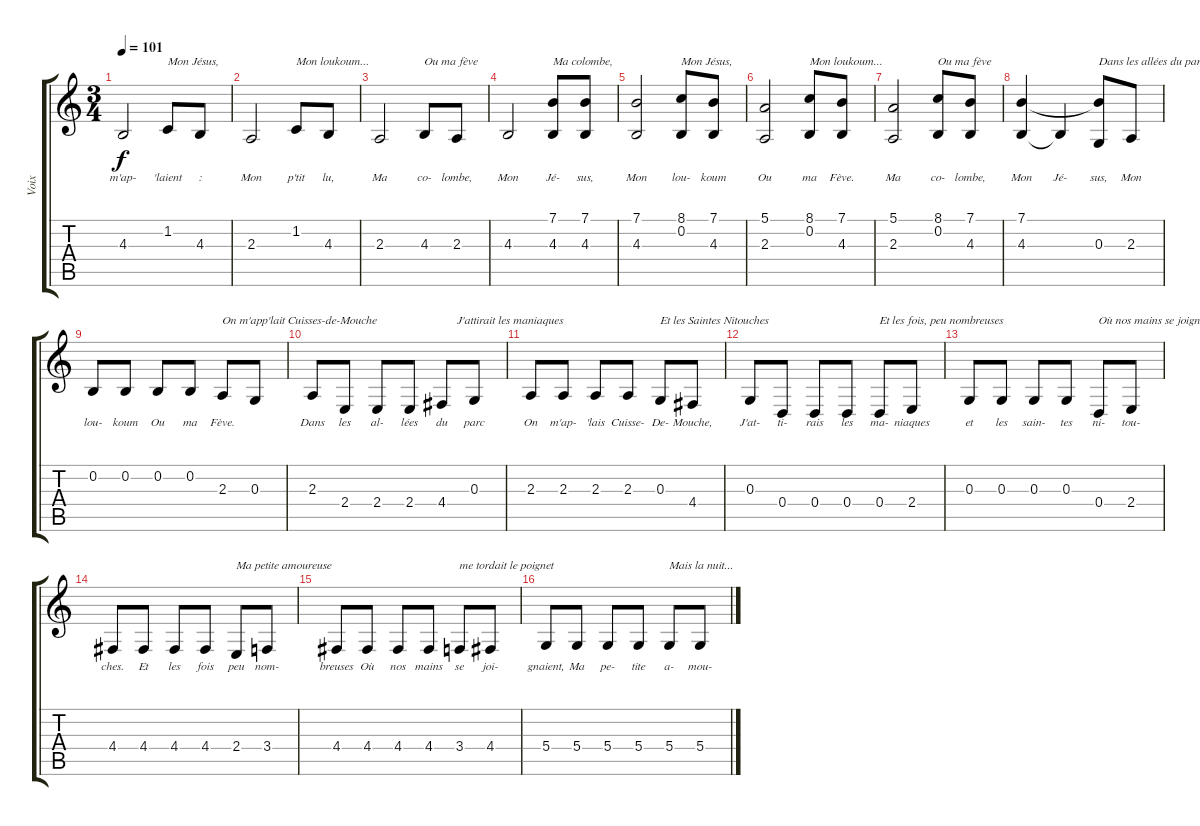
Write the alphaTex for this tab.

\track ("Voix" "Voix") {instrument flute}
\staff {score tabs}
\tuning (E4 B3 G3 D3 A2 E2) {hide}
\ts (3 4)
\tempo 101
\clef g2
\ks c
4.3.2{lyrics (0 "m'ap-") lyrics (1 "") lyrics (2 "") lyrics (3 "") lyrics (4 "") dy f} 1.2.8{txt "Mon Jésus," lyrics (0 "'laient") lyrics (1 "") lyrics (2 "") lyrics (3 "") lyrics (4 "")} 4.3.8{lyrics (0 ":") lyrics (1 "") lyrics (2 "") lyrics (3 "") lyrics (4 "")} |
2.3.2{lyrics (0 "Mon") lyrics (1 "") lyrics (2 "") lyrics (3 "") lyrics (4 "")} 1.2.8{txt "Mon loukoum..." lyrics (0 "p'tit") lyrics (1 "") lyrics (2 "") lyrics (3 "") lyrics (4 "")} 4.3.8{lyrics (0 "lu,") lyrics (1 "") lyrics (2 "") lyrics (3 "") lyrics (4 "")} |
2.3.2{lyrics (0 "Ma") lyrics (1 "") lyrics (2 "") lyrics (3 "") lyrics (4 "")} 4.3.8{txt "Ou ma fève" lyrics (0 "co-") lyrics (1 "") lyrics (2 "") lyrics (3 "") lyrics (4 "")} 2.3.8{lyrics (0 "lombe,") lyrics (1 "") lyrics (2 "") lyrics (3 "") lyrics (4 "")} |
4.3.2{lyrics (0 "Mon") lyrics (1 "") lyrics (2 "") lyrics (3 "") lyrics (4 "")} (7.1 4.3).8{txt "Ma colombe," lyrics (0 "Jé-") lyrics (1 "") lyrics (2 "") lyrics (3 "") lyrics (4 "")} (7.1 4.3).8{lyrics (0 "sus,") lyrics (1 "") lyrics (2 "") lyrics (3 "") lyrics (4 "")} |
(7.1 4.3).2{lyrics (0 "Mon") lyrics (1 "") lyrics (2 "") lyrics (3 "") lyrics (4 "")} (8.1 0.2).8{txt "Mon Jésus," lyrics (0 "lou-") lyrics (1 "") lyrics (2 "") lyrics (3 "") lyrics (4 "")} (7.1 4.3).8{lyrics (0 "koum") lyrics (1 "") lyrics (2 "") lyrics (3 "") lyrics (4 "")} |
(5.1 2.3).2{lyrics (0 "Ou") lyrics (1 "") lyrics (2 "") lyrics (3 "") lyrics (4 "")} (8.1 0.2).8{txt "Mon loukoum..." lyrics (0 "ma") lyrics (1 "") lyrics (2 "") lyrics (3 "") lyrics (4 "")} (7.1 4.3).8{lyrics (0 "Fève.") lyrics (1 "") lyrics (2 "") lyrics (3 "") lyrics (4 "")} |
(5.1 2.3).2{lyrics (0 "Ma") lyrics (1 "") lyrics (2 "") lyrics (3 "") lyrics (4 "")} (8.1 0.2).8{txt "Ou ma fève" lyrics (0 "co-") lyrics (1 "") lyrics (2 "") lyrics (3 "") lyrics (4 "")} (7.1 4.3).8{lyrics (0 "lombe,") lyrics (1 "") lyrics (2 "") lyrics (3 "") lyrics (4 "")} |
(7.1 4.3).4{lyrics (0 "Mon") lyrics (1 "") lyrics (2 "") lyrics (3 "") lyrics (4 "")} 4.3{t}.4{lyrics (0 "Jé-") lyrics (1 "") lyrics (2 "") lyrics (3 "") lyrics (4 "")} (7.1{t} 0.3).8{txt "Dans les allées du parc" lyrics (0 "sus,") lyrics (1 "") lyrics (2 "") lyrics (3 "") lyrics (4 "")} 2.3.8{lyrics (0 "Mon") lyrics (1 "") lyrics (2 "") lyrics (3 "") lyrics (4 "")} |
0.2.8{lyrics (0 "lou-") lyrics (1 "") lyrics (2 "") lyrics (3 "") lyrics (4 "")} 0.2.8{lyrics (0 "koum") lyrics (1 "") lyrics (2 "") lyrics (3 "") lyrics (4 "")} 0.2.8{lyrics (0 "Ou") lyrics (1 "") lyrics (2 "") lyrics (3 "") lyrics (4 "")} 0.2.8{lyrics (0 "ma") lyrics (1 "") lyrics (2 "") lyrics (3 "") lyrics (4 "")} 2.3.8{txt "On m'app'lait Cuisses-de-Mouche" lyrics (0 "Fève.") lyrics (1 "") lyrics (2 "") lyrics (3 "") lyrics (4 "")} 0.3.8{lyrics (0 "") lyrics (1 "") lyrics (2 "") lyrics (3 "") lyrics (4 "")} |
2.3.8{lyrics (0 "Dans") lyrics (1 "") lyrics (2 "") lyrics (3 "") lyrics (4 "")} 2.4.8{lyrics (0 "les") lyrics (1 "") lyrics (2 "") lyrics (3 "") lyrics (4 "")} 2.4.8{lyrics (0 "al-") lyrics (1 "") lyrics (2 "") lyrics (3 "") lyrics (4 "")} 2.4.8{lyrics (0 "lées") lyrics (1 "") lyrics (2 "") lyrics (3 "") lyrics (4 "")} 4.4.8{txt "     J'attirait les maniaques" lyrics (0 "du") lyrics (1 "") lyrics (2 "") lyrics (3 "") lyrics (4 "")} 0.3.8{lyrics (0 "parc") lyrics (1 "") lyrics (2 "") lyrics (3 "") lyrics (4 "")} |
2.3.8{lyrics (0 "On") lyrics (1 "") lyrics (2 "") lyrics (3 "") lyrics (4 "")} 2.3.8{lyrics (0 "m'ap-") lyrics (1 "") lyrics (2 "") lyrics (3 "") lyrics (4 "")} 2.3.8{lyrics (0 "'lais") lyrics (1 "") lyrics (2 "") lyrics (3 "") lyrics (4 "")} 2.3.8{lyrics (0 "Cuisse-") lyrics (1 "") lyrics (2 "") lyrics (3 "") lyrics (4 "")} 0.3.8{txt "Et les Saintes Nitouches" lyrics (0 "De-") lyrics (1 "") lyrics (2 "") lyrics (3 "") lyrics (4 "")} 4.4.8{lyrics (0 "Mouche,") lyrics (1 "") lyrics (2 "") lyrics (3 "") lyrics (4 "")} |
0.3.8{lyrics (0 "J'at-") lyrics (1 "") lyrics (2 "") lyrics (3 "") lyrics (4 "")} 0.4.8{lyrics (0 "ti-") lyrics (1 "") lyrics (2 "") lyrics (3 "") lyrics (4 "")} 0.4.8{lyrics (0 "rais") lyrics (1 "") lyrics (2 "") lyrics (3 "") lyrics (4 "")} 0.4.8{lyrics (0 "les") lyrics (1 "") lyrics (2 "") lyrics (3 "") lyrics (4 "")} 0.4.8{txt "Et les fois, peu nombreuses" lyrics (0 "ma-") lyrics (1 "") lyrics (2 "") lyrics (3 "") lyrics (4 "")} 2.4.8{lyrics (0 "niaques") lyrics (1 "") lyrics (2 "") lyrics (3 "") lyrics (4 "")} |
0.3.8{lyrics (0 "et") lyrics (1 "") lyrics (2 "") lyrics (3 "") lyrics (4 "")} 0.3.8{lyrics (0 "les") lyrics (1 "") lyrics (2 "") lyrics (3 "") lyrics (4 "")} 0.3.8{lyrics (0 "sain-") lyrics (1 "") lyrics (2 "") lyrics (3 "") lyrics (4 "")} 0.3.8{lyrics (0 "tes") lyrics (1 "") lyrics (2 "") lyrics (3 "") lyrics (4 "")} 0.4.8{txt "Où nos mains se joignaient " lyrics (0 "ni-") lyrics (1 "") lyrics (2 "") lyrics (3 "") lyrics (4 "")} 2.4.8{lyrics (0 "tou-") lyrics (1 "") lyrics (2 "") lyrics (3 "") lyrics (4 "")} |
4.4.8{lyrics (0 "ches.") lyrics (1 "") lyrics (2 "") lyrics (3 "") lyrics (4 "")} 4.4.8{lyrics (0 "Et") lyrics (1 "") lyrics (2 "") lyrics (3 "") lyrics (4 "")} 4.4.8{lyrics (0 "les") lyrics (1 "") lyrics (2 "") lyrics (3 "") lyrics (4 "")} 4.4.8{lyrics (0 "fois") lyrics (1 "") lyrics (2 "") lyrics (3 "") lyrics (4 "")} 2.4.8{txt "Ma petite amoureuse" lyrics (0 "peu") lyrics (1 "") lyrics (2 "") lyrics (3 "") lyrics (4 "")} 3.4.8{lyrics (0 "nom-") lyrics (1 "") lyrics (2 "") lyrics (3 "") lyrics (4 "")} |
4.4.8{lyrics (0 "breuses") lyrics (1 "") lyrics (2 "") lyrics (3 "") lyrics (4 "")} 4.4.8{lyrics (0 "Où") lyrics (1 "") lyrics (2 "") lyrics (3 "") lyrics (4 "")} 4.4.8{lyrics (0 "nos") lyrics (1 "") lyrics (2 "") lyrics (3 "") lyrics (4 "")} 4.4.8{lyrics (0 "mains") lyrics (1 "") lyrics (2 "") lyrics (3 "") lyrics (4 "")} 3.4.8{txt "me tordait le poignet" lyrics (0 "se") lyrics (1 "") lyrics (2 "") lyrics (3 "") lyrics (4 "")} 4.4.8{lyrics (0 "joi-") lyrics (1 "") lyrics (2 "") lyrics (3 "") lyrics (4 "")} |
5.4.8{lyrics (0 "gnaient,") lyrics (1 "") lyrics (2 "") lyrics (3 "") lyrics (4 "")} 5.4.8{lyrics (0 "Ma") lyrics (1 "") lyrics (2 "") lyrics (3 "") lyrics (4 "")} 5.4.8{lyrics (0 "pe-") lyrics (1 "") lyrics (2 "") lyrics (3 "") lyrics (4 "")} 5.4.8{lyrics (0 "tite") lyrics (1 "") lyrics (2 "") lyrics (3 "") lyrics (4 "")} 5.4.8{txt "Mais la nuit..." lyrics (0 "a-") lyrics (1 "") lyrics (2 "") lyrics (3 "") lyrics (4 "")} 5.4.8{lyrics (0 "mou-") lyrics (1 "") lyrics (2 "") lyrics (3 "") lyrics (4 "")}
